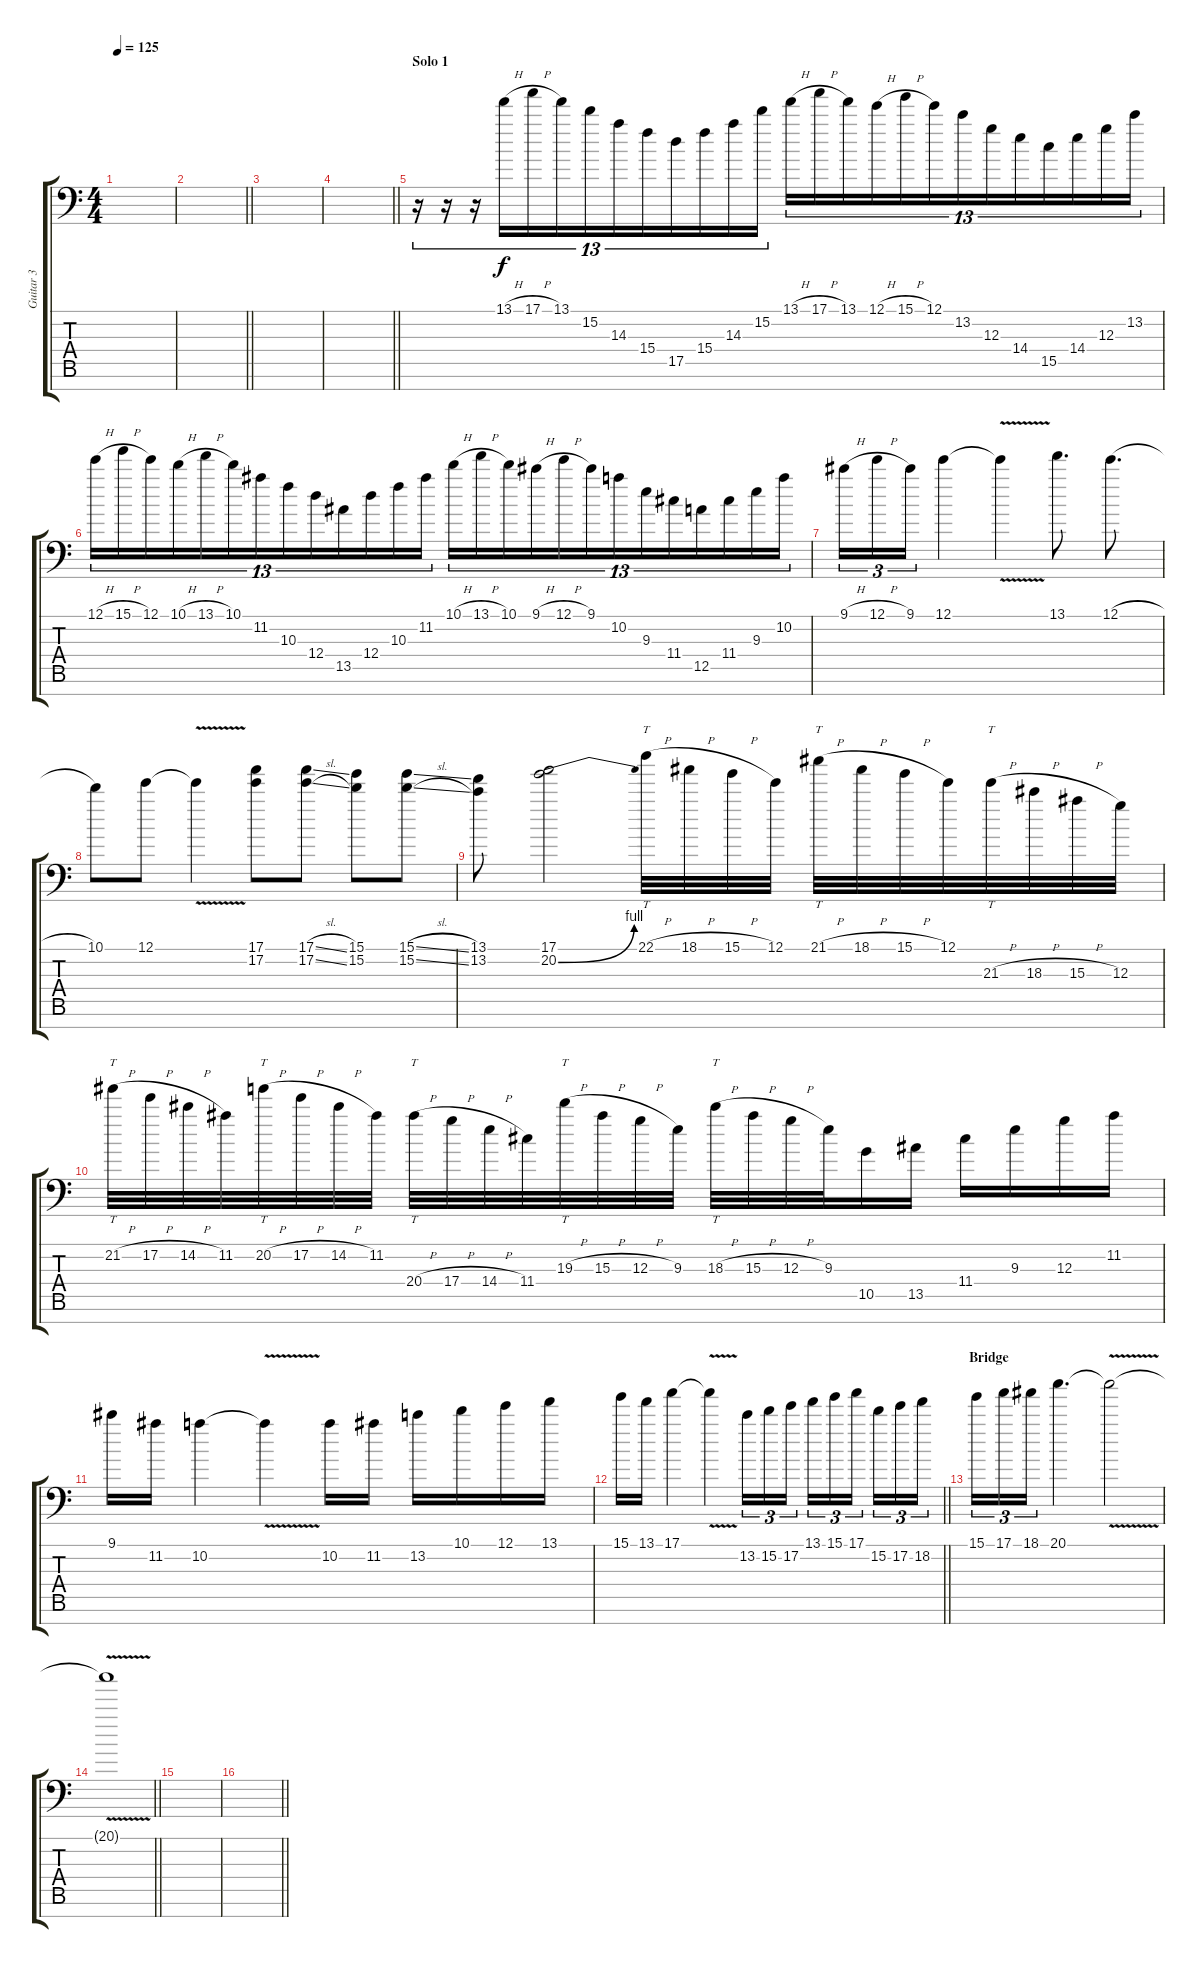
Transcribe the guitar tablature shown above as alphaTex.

\track ("Guitar 3" "Guitar 3") {instrument overdrivenguitar}
\staff {score tabs}
\tuning (E4 B3 G3 D3 A2 E2 A1) {hide}
\ts (4 4)
\tempo 125
\clef f4
\ks c
|
\barLineRight lightlight
|
|
\barLineRight lightlight
|
\section ("" "Solo 1")
r.16{tu (13 8) volume 10 balance 8 instrument overdrivenguitar} r.16{tu (13 8)} r.16{tu (13 8)} 13.1{h}.16{tu (13 8)} 17.1{h}.16{tu (13 8)} 13.1.16{tu (13 8)} 15.2.16{tu (13 8)} 14.3.16{tu (13 8)} 15.4.16{tu (13 8)} 17.5.16{tu (13 8)} 15.4.16{tu (13 8)} 14.3.16{tu (13 8)} 15.2.16{tu (13 8)} 13.1{h}.16{tu (13 8)} 17.1{h}.16{tu (13 8)} 13.1.16{tu (13 8)} 12.1{h}.16{tu (13 8)} 15.1{h}.16{tu (13 8)} 12.1.16{tu (13 8)} 13.2.16{tu (13 8)} 12.3.16{tu (13 8)} 14.4.16{tu (13 8)} 15.5.16{tu (13 8)} 14.4.16{tu (13 8)} 12.3.16{tu (13 8)} 13.2.16{tu (13 8)} |
12.1{h}.16{tu (13 8)} 15.1{h}.16{tu (13 8)} 12.1.16{tu (13 8)} 10.1{h}.16{tu (13 8)} 13.1{h}.16{tu (13 8)} 10.1.16{tu (13 8)} 11.2.16{tu (13 8)} 10.3.16{tu (13 8)} 12.4.16{tu (13 8)} 13.5.16{tu (13 8)} 12.4.16{tu (13 8)} 10.3.16{tu (13 8)} 11.2.16{tu (13 8)} 10.1{h}.16{tu (13 8)} 13.1{h}.16{tu (13 8)} 10.1.16{tu (13 8)} 9.1{h}.16{tu (13 8)} 12.1{h}.16{tu (13 8)} 9.1.16{tu (13 8)} 10.2.16{tu (13 8)} 9.3.16{tu (13 8)} 11.4.16{tu (13 8)} 12.5.16{tu (13 8)} 11.4.16{tu (13 8)} 9.3.16{tu (13 8)} 10.2.16{tu (13 8)} |
9.1{h}.16{tu (3 2)} 12.1{h}.16{tu (3 2)} 9.1.16{tu (3 2)} 12.1.4 12.1{v t}.4 13.1.8{d} 12.1{h}.8{d} |
10.1.8 12.1.8 12.1{v t}.4 (17.1 17.2).8 (17.1{sl} 17.2{sl}).8 (15.1 15.2).8 (15.1{sl} 15.2{sl}).8 |
(13.1 13.2).8 (17.1 20.2{be (bend 0 0 60 4)}).2 22.1{h}.32{tt} 18.1{h}.32 15.1{h}.32 12.1.32 21.1{h}.32{tt} 18.1{h}.32 15.1{h}.32 12.1.32 21.3{h}.32{tt} 18.3{h}.32 15.3{h}.32 12.3.32 |
21.2{h}.32{tt} 17.2{h}.32 14.2{h}.32 11.2.32 20.2{h}.32{tt} 17.2{h}.32 14.2{h}.32 11.2.32 20.4{h}.32{tt} 17.4{h}.32 14.4{h}.32 11.4.32 19.3{h}.32{tt} 15.3{h}.32 12.3{h}.32 9.3.32 18.3{h}.32{tt} 15.3{h}.32 12.3{h}.32 9.3.32 10.5.16 13.5.16 11.4.16 9.3.16 12.3.16 11.2.16 |
9.1.16 11.2.16 10.2.4 10.2{v t}.4 10.2.16 11.2.16 13.2.16 10.1.16 12.1.16 13.1.16 |
\barLineRight lightlight
15.1.16 13.1.16 17.1.4 17.1{v t}.4 13.2.16{tu (3 2)} 15.2.16{tu (3 2)} 17.2.16{tu (3 2)} 13.1.16{tu (3 2)} 15.1.16{tu (3 2)} 17.1.16{tu (3 2) beam splitsecondary} 15.2.16{tu (3 2)} 17.2.16{tu (3 2)} 18.2.16{tu (3 2)} |
\section ("" "Bridge")
15.1.16{tu (3 2)} 17.1.16{tu (3 2)} 18.1.16{tu (3 2)} 20.1.4{d} 20.1{v t}.2{volume 3} |
\barLineRight lightlight
20.1{t}.1 |
|
\barLineRight lightlight
